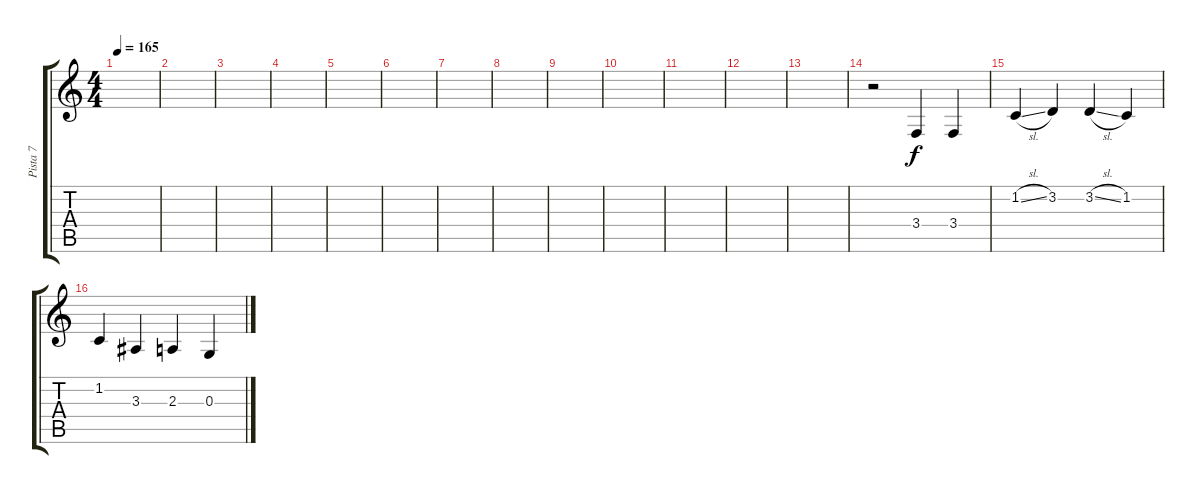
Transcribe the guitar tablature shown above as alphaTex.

\track ("Pista 7" "Pista 7") {instrument electricgrandpiano}
\staff {score tabs}
\tuning (E4 B3 G3 D3 A2 E2) {hide}
\ts (4 4)
\tempo 165
\clef g2
\ks c
|
|
|
|
|
|
|
|
|
|
|
|
|
r.2 3.4.4 3.4.4 |
1.2{sl}.4 3.2.4 3.2{sl}.4 1.2.4 |
1.2.4 3.3.4 2.3.4 0.3.4
